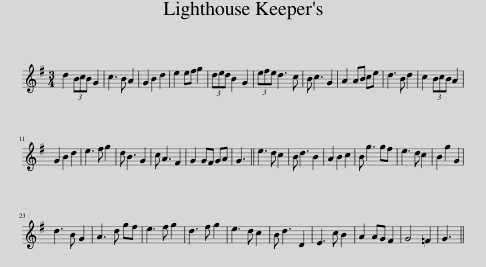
X:1
L:1/8
M:3/4
I:linebreak $
K:G
V:1 treble
V:1
 d2 (3BcB G2 | c3 B A2 | G2 B2 d2 | e2 ef g2 | (3ded B2 G2 | %5
 (3efe d3 c | B c3 G2 | A2 AB ce | d3 B d2 | c2 (3BcB A2 |$ %10
 G2 B2 d2 | e3 f g2 | d B3 G2 | c A3 F2 | G2 GF GA | %15
 G3 || e3 d c2 | B d3 B2 | A2 B2 c2 | B g3 gf | %20
 e3 d c2 | B2 g2 G2 |$ d3 B G2 | A3 d gf | e3 f g2 | %25
 d3 f g2 | e3 d c2 | B d3 D2 | E3 c B2 | A2 AG F2 | %30
 G4 =F2 | G3 || %32
